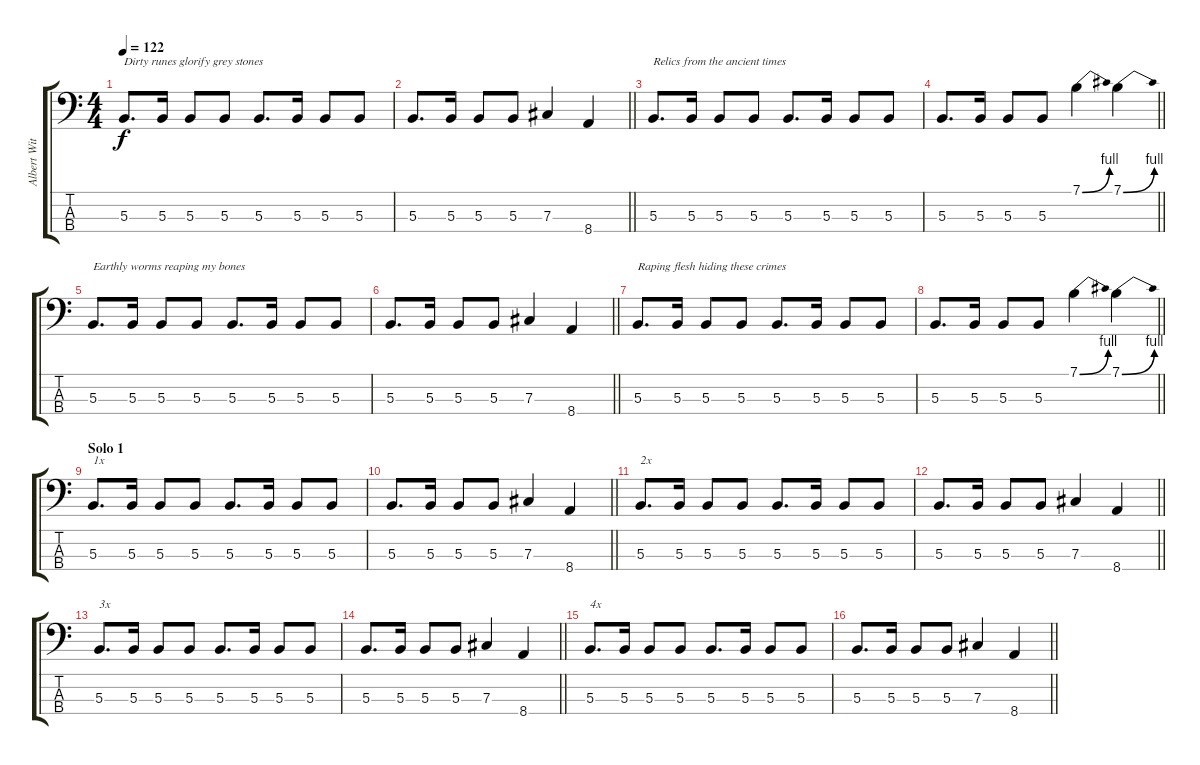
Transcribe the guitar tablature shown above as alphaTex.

\track ("Albert Witchfinder" "Albert Wit") {instrument electricbassfinger bank 255}
\staff {score tabs}
\tuning (E2 B1 Gb1 Db1) {hide}
\ts (4 4)
\tempo 122
\clef f4
\ks c
5.3.8{d txt "Dirty runes glorify grey stones" dy f} 5.3.16 5.3.8 5.3.8 5.3.8{d} 5.3.16 5.3.8 5.3.8 |
\barLineRight lightlight
5.3.8{d} 5.3.16 5.3.8 5.3.8 7.3.4 8.4.4 |
5.3.8{d txt "Relics from the ancient times"} 5.3.16 5.3.8 5.3.8 5.3.8{d} 5.3.16 5.3.8 5.3.8 |
\barLineRight lightlight
5.3.8{d} 5.3.16 5.3.8 5.3.8 7.1{be (bend 0 0 60 4)}.4 7.1{be (bend 0 0 60 4)}.4 |
5.3.8{d txt "Earthly worms reaping my bones"} 5.3.16 5.3.8 5.3.8 5.3.8{d} 5.3.16 5.3.8 5.3.8 |
\barLineRight lightlight
5.3.8{d} 5.3.16 5.3.8 5.3.8 7.3.4 8.4.4 |
5.3.8{d txt "Raping flesh hiding these crimes"} 5.3.16 5.3.8 5.3.8 5.3.8{d} 5.3.16 5.3.8 5.3.8 |
\barLineRight lightlight
5.3.8{d} 5.3.16 5.3.8 5.3.8 7.1{be (bend 0 0 60 4)}.4 7.1{be (bend 0 0 60 4)}.4 |
\section ("" "Solo 1")
5.3.8{d txt "1x"} 5.3.16 5.3.8 5.3.8 5.3.8{d} 5.3.16 5.3.8 5.3.8 |
\barLineRight lightlight
5.3.8{d} 5.3.16 5.3.8 5.3.8 7.3.4 8.4.4 |
5.3.8{d txt "2x"} 5.3.16 5.3.8 5.3.8 5.3.8{d} 5.3.16 5.3.8 5.3.8 |
\barLineRight lightlight
5.3.8{d} 5.3.16 5.3.8 5.3.8 7.3.4 8.4.4 |
5.3.8{d txt "3x"} 5.3.16 5.3.8 5.3.8 5.3.8{d} 5.3.16 5.3.8 5.3.8 |
\barLineRight lightlight
5.3.8{d} 5.3.16 5.3.8 5.3.8 7.3.4 8.4.4 |
5.3.8{d txt "4x"} 5.3.16 5.3.8 5.3.8 5.3.8{d} 5.3.16 5.3.8 5.3.8 |
\barLineRight lightlight
5.3.8{d} 5.3.16 5.3.8 5.3.8 7.3.4 8.4.4
